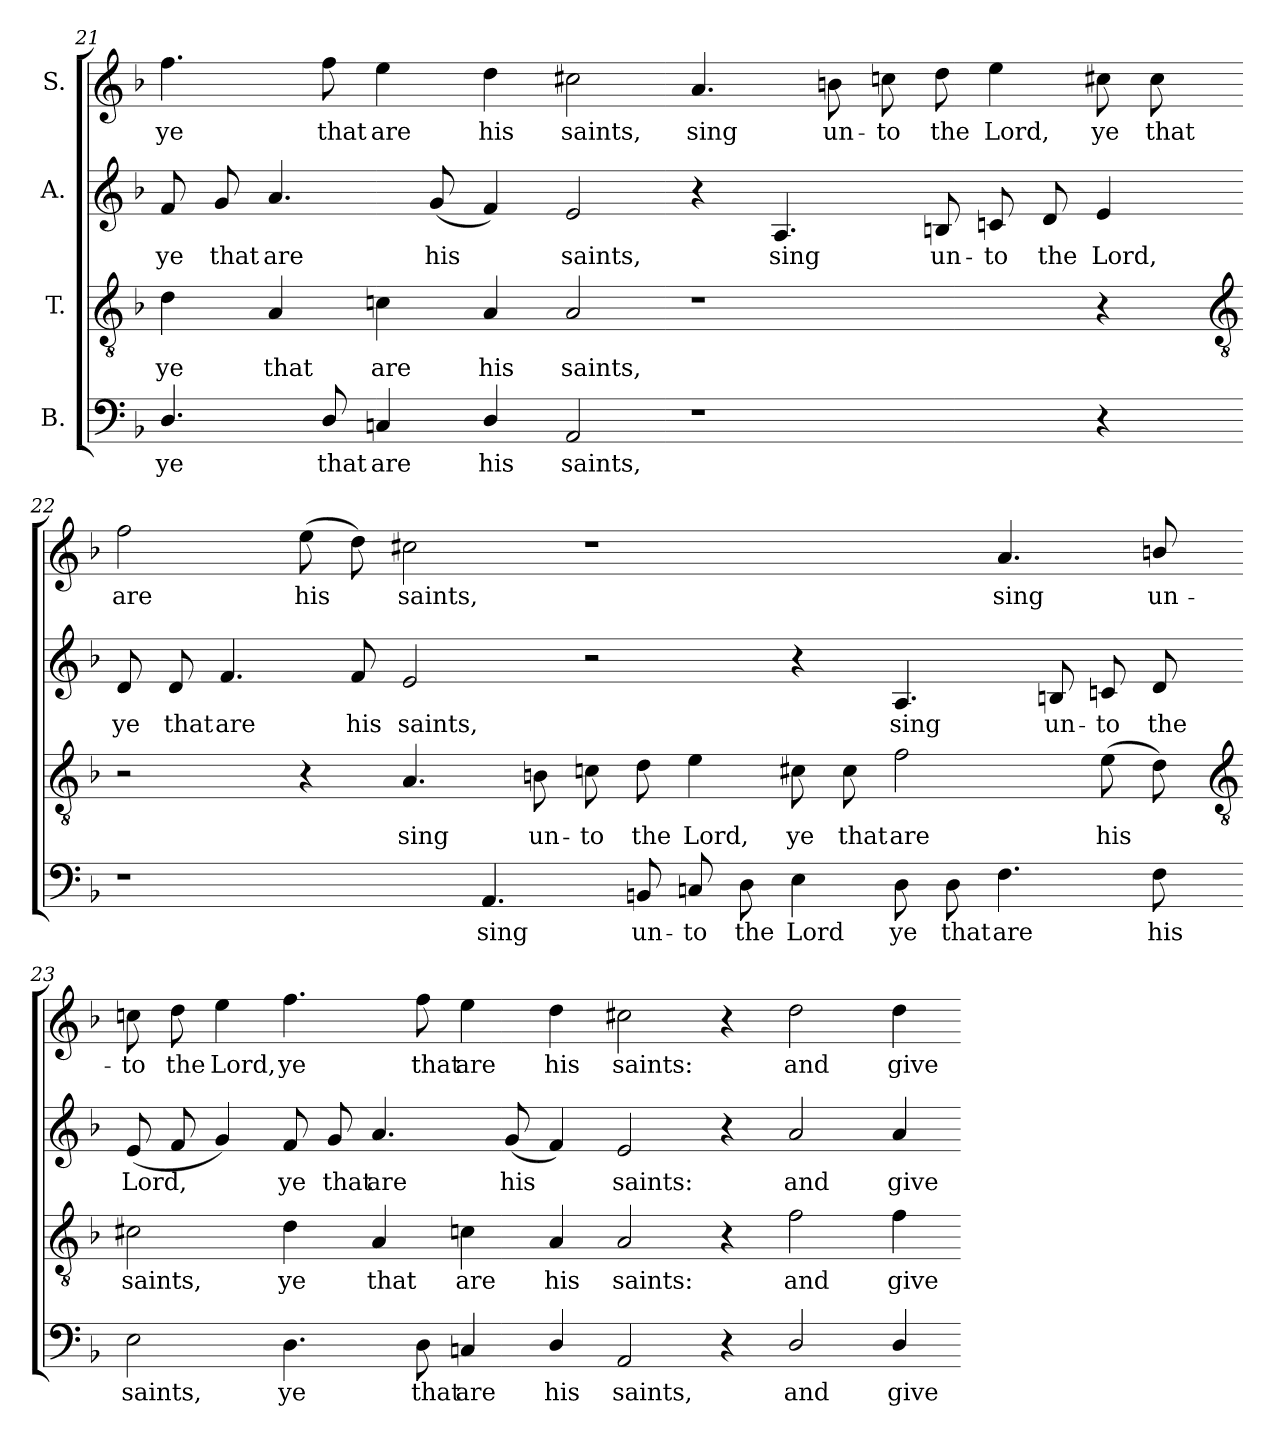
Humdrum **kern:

**kern	**text	**kern	**text	**kern	**text	**kern	**text
*part4	*part4	*part3	*part3	*part2	*part2	*part1	*part1
*staff4	*staff4	*staff3	*staff3	*staff2	*staff2	*staff1	*staff1
*I"B.	*	*I"T.	*	*I"A.	*	*I"S.	*
!!LO:LB:g=z
*clefF4	*	*clefGv2	*	*clefG2	*	*clefG2	*
*k[b-]	*	*k[b-]	*	*k[b-]	*	*k[b-]	*
*F:	*	*F:	*	*F:	*	*F:	*
=21	=21	=21	=21	=21	=21	=21	=21
!	!LO:LY:b	!	!LO:LY:b	!	!LO:LY:b	!	!LO:LY:b
4.D/	ye	4d	ye	8f	ye	4.ff	ye
!	!	!	!	!	!LO:LY:b	!	!
.	.	.	.	8g	that	.	.
!	!	!	!LO:LY:b	!	!LO:LY:b	!	!
.	.	4A	that	4.a	are	.	.
!	!LO:LY:b	!	!	!	!	!	!LO:LY:b
8D/	that	.	.	.	.	8ff	that
!	!LO:LY:b	!	!LO:LY:b	!	!	!	!LO:LY:b
4Cn/	are	4cn	are	.	.	4ee	are
!	!	!	!	!	!LO:LY:b	!	!
.	.	.	.	(<8g	his	.	.
!	!LO:LY:b	!	!LO:LY:b	!	!	!	!LO:LY:b
4D/	his	4A	his	4f)	.	4dd	his
!	!LO:LY:b	!	!LO:LY:b	!	!LO:LY:b	!	!LO:LY:b
2AA	saints,	2A	saints,	2e	saints,	2cc#X	saints,
!	!	!	!	!	!	!	!LO:LY:b
1r	.	1r	.	4r	.	4.a	sing
!	!	!	!	!	!LO:LY:b	!	!
.	.	.	.	4.A	sing	.	.
!	!	!	!	!	!	!	!LO:LY:b
.	.	.	.	.	.	8bn	un-
!	!	!	!	!	!	!	!LO:LY:b
.	.	.	.	.	.	8ccn	-to
!	!	!	!	!	!LO:LY:b	!	!LO:LY:b
.	.	.	.	8Bn	un-	8dd	the
!	!	!	!	!	!LO:LY:b	!	!LO:LY:b
.	.	.	.	8cn	-to	4ee	Lord,
!	!	!	!	!	!LO:LY:b	!	!
.	.	.	.	8d	the	.	.
!	!	!	!	!	!LO:LY:b	!	!LO:LY:b
4r	.	4r	.	4e	Lord,	8cc#X	ye
!	!	!	!	!	!	!	!LO:LY:b
.	.	.	.	.	.	8cc#	that
!!LO:LB:g=z
=22-	=22-	=22-	=22-	=22-	=22-	=22-	=22-
*	*	*clefGv2	*	*	*	*	*
!	!	!	!	!	!LO:LY:b	!	!LO:LY:b
1r	.	2r	.	8d	ye	2ff	are
!	!	!	!	!	!LO:LY:b	!	!
.	.	.	.	8d	that	.	.
!	!	!	!	!	!LO:LY:b	!	!
.	.	.	.	4.f	are	.	.
!	!	!	!	!	!	!	!LO:LY:b
.	.	4r	.	.	.	(>8ee	his
!	!	!	!	!	!LO:LY:b	!	!
.	.	.	.	8f	his	8dd)	.
!	!	!	!LO:LY:b	!	!LO:LY:b	!	!LO:LY:b
.	.	4.A	sing	2e	saints,	2cc#X	saints,
!	!LO:LY:b	!	!	!	!	!	!
4.AA	sing	.	.	.	.	.	.
!	!	!	!LO:LY:b	!	!	!	!
.	.	8Bn	un-	.	.	.	.
!	!	!	!LO:LY:b	!	!	!	!
.	.	8cn	-to	2r	.	1r	.
!	!LO:LY:b	!	!LO:LY:b	!	!	!	!
8BBn	un-	8d	the	.	.	.	.
!	!LO:LY:b	!	!LO:LY:b	!	!	!	!
8Cn	-to	4e	Lord,	.	.	.	.
!	!LO:LY:b	!	!	!	!	!	!
8D	the	.	.	.	.	.	.
!	!LO:LY:b	!	!LO:LY:b	!	!	!	!
4E	Lord	8c#X	ye	4r	.	.	.
!	!	!	!LO:LY:b	!	!	!	!
.	.	8c#	that	.	.	.	.
!	!LO:LY:b	!	!LO:LY:b	!	!LO:LY:b	!	!
8D	ye	2f	are	4.A	sing	.	.
!	!LO:LY:b	!	!	!	!	!	!
8D	that	.	.	.	.	.	.
!	!LO:LY:b	!	!	!	!	!	!LO:LY:b
4.F	are	.	.	.	.	4.a	sing
!	!	!	!	!	!LO:LY:b	!	!
.	.	.	.	8Bn	un-	.	.
!	!	!	!LO:LY:b	!	!LO:LY:b	!	!
.	.	(>8e	his	8cn	-to	.	.
!	!LO:LY:b	!	!	!	!LO:LY:b	!	!LO:LY:b
8F	his	8d)	.	8d	the	8bn/	un-
!!LO:LB:g=z
=23-	=23-	=23-	=23-	=23-	=23-	=23-	=23-
*	*	*clefGv2	*	*	*	*	*
!	!LO:LY:b	!	!LO:LY:b	!	!LO:LY:b	!	!LO:LY:b
2E	saints,	2c#X	saints,	(<8e	Lord,	8ccn	-to
!	!	!	!	!	!	!	!LO:LY:b
.	.	.	.	8f	.	8dd	the
!	!	!	!	!	!	!	!LO:LY:b
.	.	.	.	4g)	.	4ee	Lord,
!	!LO:LY:b	!	!LO:LY:b	!	!LO:LY:b	!	!LO:LY:b
4.D	ye	4d	ye	8f	ye	4.ff	ye
!	!	!	!	!	!LO:LY:b	!	!
.	.	.	.	8g	that	.	.
!	!	!	!LO:LY:b	!	!LO:LY:b	!	!
.	.	4A	that	4.a	are	.	.
!	!LO:LY:b	!	!	!	!	!	!LO:LY:b
8D	that	.	.	.	.	8ff	that
!	!LO:LY:b	!	!LO:LY:b	!	!	!	!LO:LY:b
4Cn	are	4cn	are	.	.	4ee	are
!	!	!	!	!	!LO:LY:b	!	!
.	.	.	.	(<8g	his	.	.
!	!LO:LY:b	!	!LO:LY:b	!	!	!	!LO:LY:b
4D/	his	4A	his	4f)	.	4dd	his
!	!LO:LY:b	!	!LO:LY:b	!	!LO:LY:b	!	!LO:LY:b
2AA/	saints,	2A	saints:	2e	saints:	2cc#X	saints:
4r	.	4r	.	4r	.	4r	.
!	!LO:LY:b	!	!LO:LY:b	!	!LO:LY:b	!	!LO:LY:b
2D/	and	2f	and	2a	and	2dd	and
!	!LO:LY:b	!	!LO:LY:b	!	!LO:LY:b	!	!LO:LY:b
4D/	give	4f	give	4a	give	4dd	give
=-	=-	=-	=-	=-	=-	=-	=-
*-	*-	*-	*-	*-	*-	*-	*-
